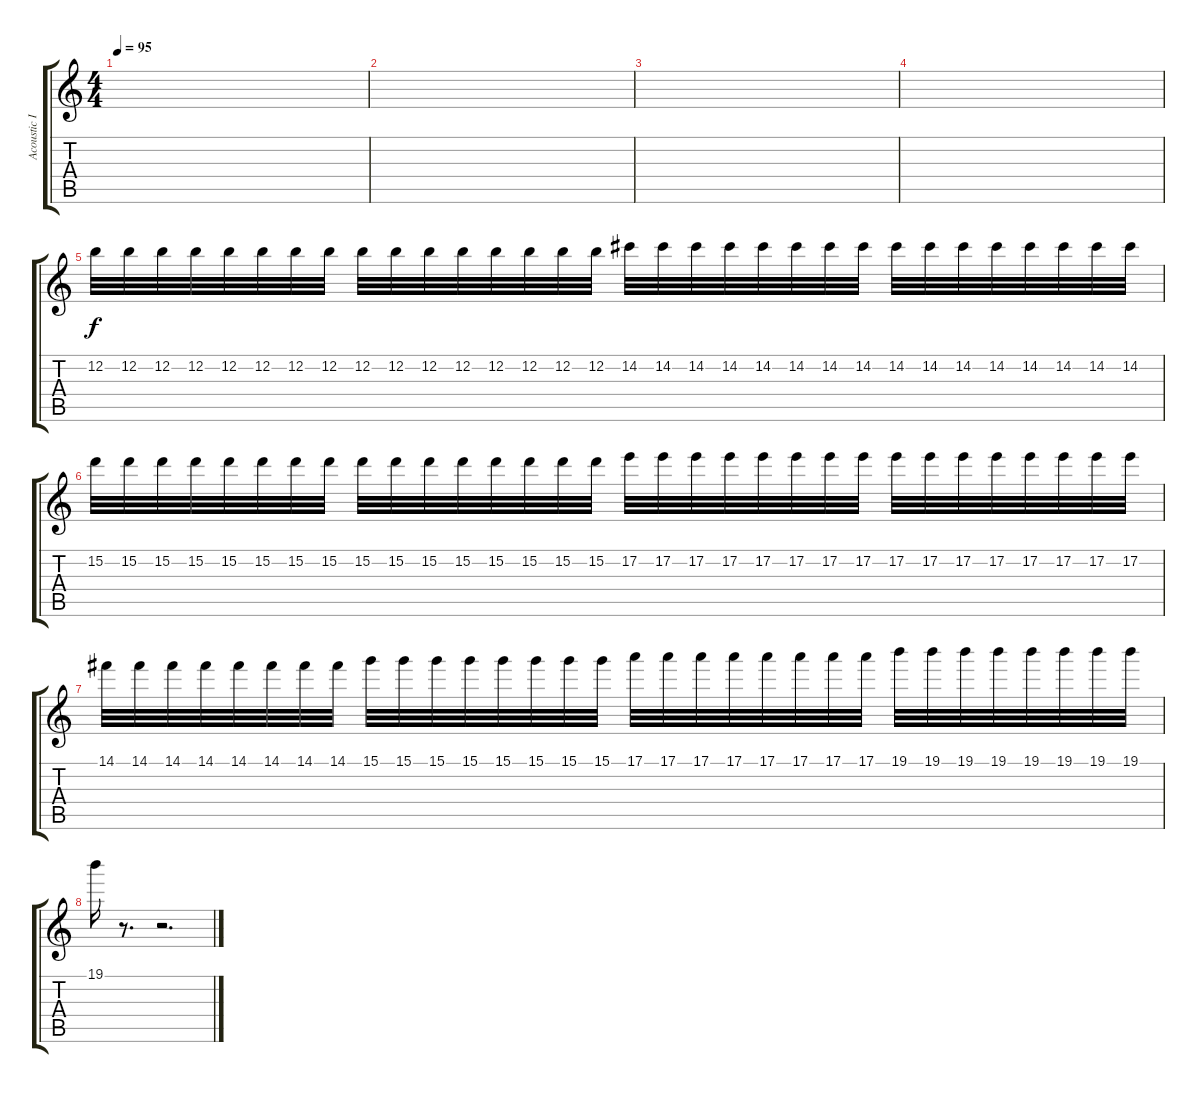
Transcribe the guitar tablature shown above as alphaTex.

\track ("Acoustic II" "Acoustic I") {instrument acousticguitarsteel}
\staff {score tabs}
\tuning (E4 B3 G3 D3 A2 E2) {hide}
\ts (4 4)
\tempo 95
\clef g2
\ks c
|
|
|
|
12.2.32 12.2.32 12.2.32 12.2.32 12.2.32 12.2.32 12.2.32 12.2.32 12.2.32 12.2.32 12.2.32 12.2.32 12.2.32 12.2.32 12.2.32 12.2.32 14.2.32 14.2.32 14.2.32 14.2.32 14.2.32 14.2.32 14.2.32 14.2.32 14.2.32 14.2.32 14.2.32 14.2.32 14.2.32 14.2.32 14.2.32 14.2.32 |
15.2.32 15.2.32 15.2.32 15.2.32 15.2.32 15.2.32 15.2.32 15.2.32 15.2.32 15.2.32 15.2.32 15.2.32 15.2.32 15.2.32 15.2.32 15.2.32 17.2.32 17.2.32 17.2.32 17.2.32 17.2.32 17.2.32 17.2.32 17.2.32 17.2.32 17.2.32 17.2.32 17.2.32 17.2.32 17.2.32 17.2.32 17.2.32 |
14.1.32 14.1.32 14.1.32 14.1.32 14.1.32 14.1.32 14.1.32 14.1.32 15.1.32 15.1.32 15.1.32 15.1.32 15.1.32 15.1.32 15.1.32 15.1.32 17.1.32 17.1.32 17.1.32 17.1.32 17.1.32 17.1.32 17.1.32 17.1.32 19.1.32 19.1.32 19.1.32 19.1.32 19.1.32 19.1.32 19.1.32 19.1.32 |
19.1.16 r.8{d} r.2{d}
